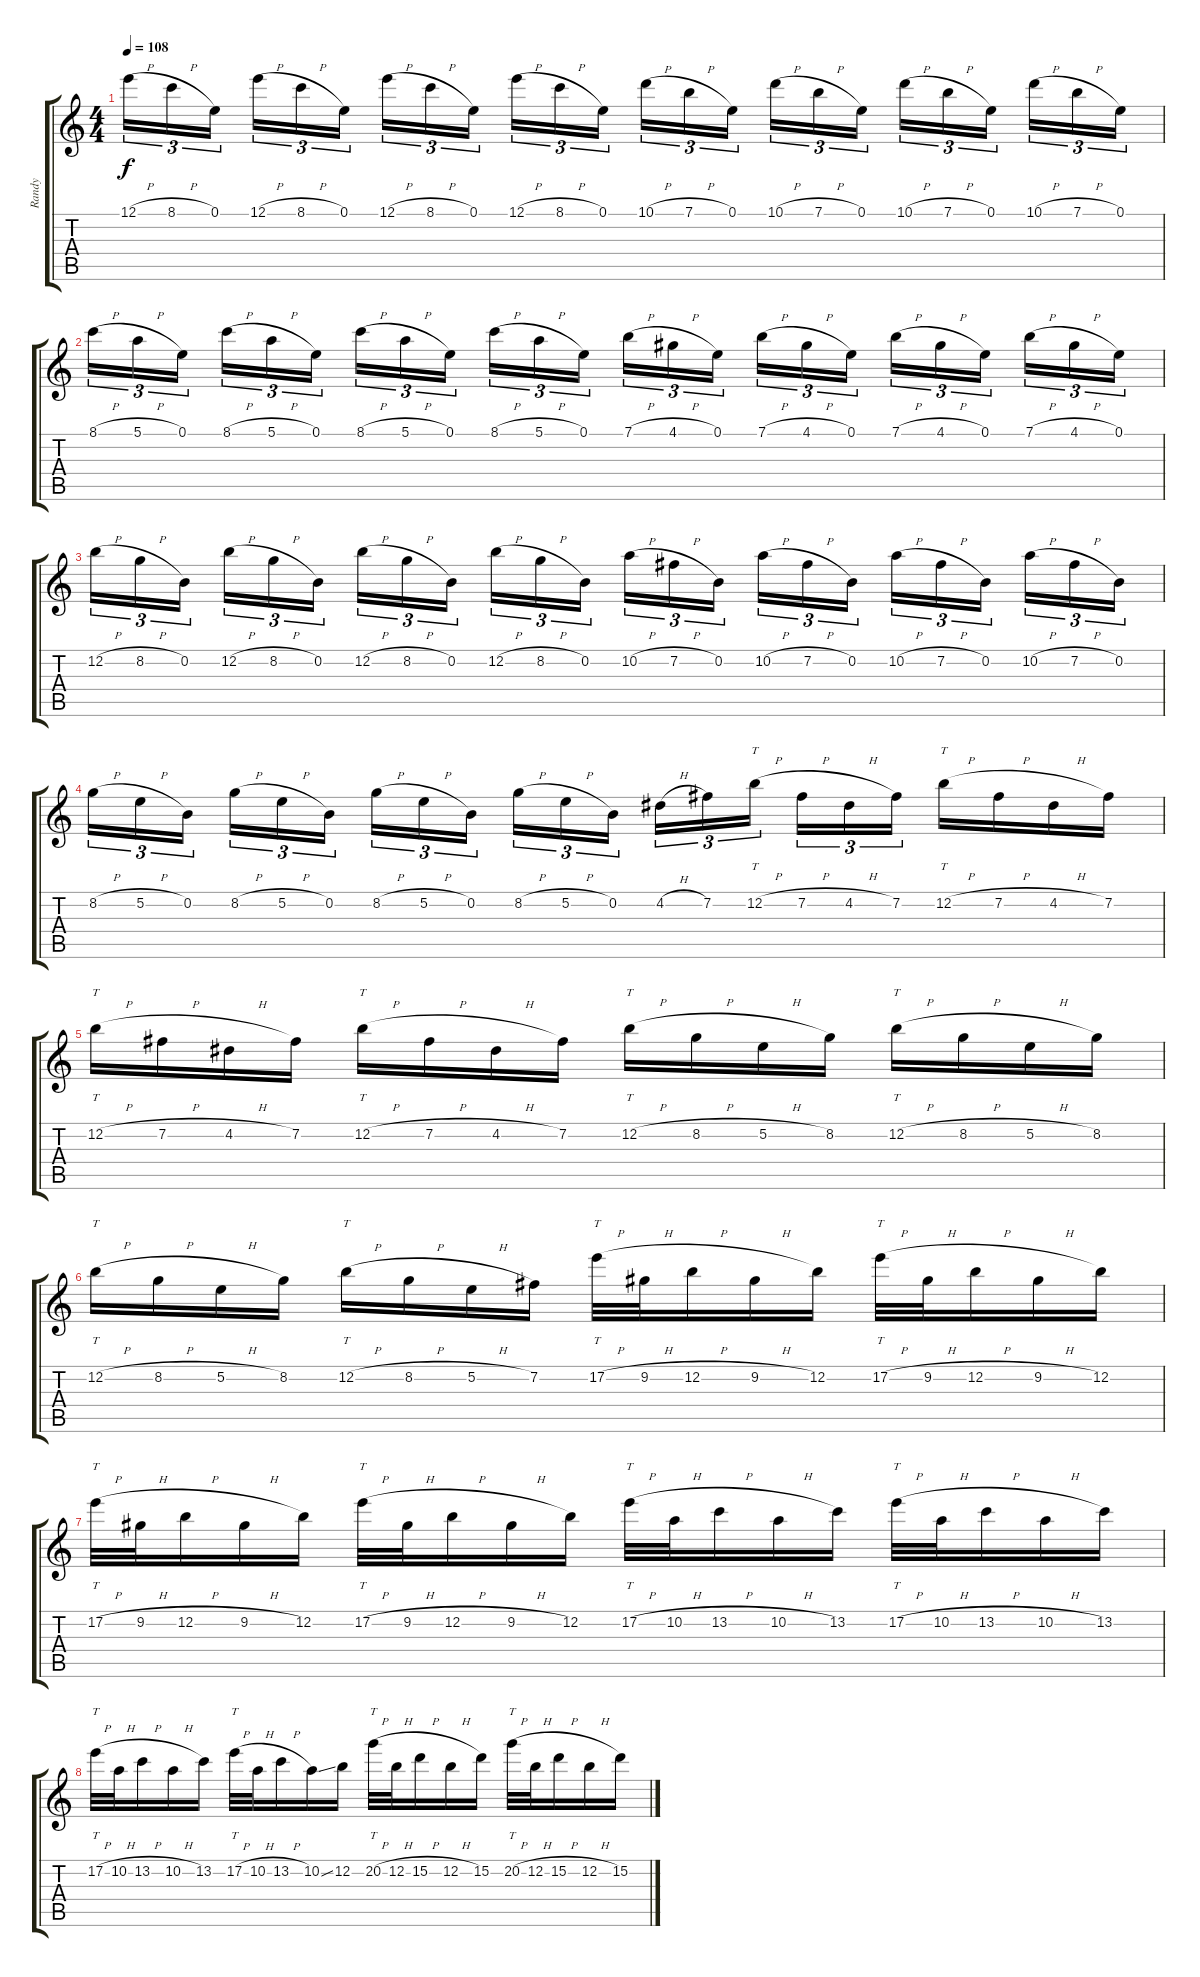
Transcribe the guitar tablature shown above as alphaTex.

\track ("Randy" "Randy") {instrument overdrivenguitar}
\staff {score tabs}
\tuning (E4 B3 G3 D3 A2 E2) {hide}
\ts (4 4)
\tempo 108
\clef g2
\ks c
12.1{h}.16{tu (3 2) dy f} 8.1{h}.16{tu (3 2)} 0.1.16{tu (3 2)} 12.1{h}.16{tu (3 2)} 8.1{h}.16{tu (3 2)} 0.1.16{tu (3 2)} 12.1{h}.16{tu (3 2)} 8.1{h}.16{tu (3 2)} 0.1.16{tu (3 2)} 12.1{h}.16{tu (3 2)} 8.1{h}.16{tu (3 2)} 0.1.16{tu (3 2)} 10.1{h}.16{tu (3 2)} 7.1{h}.16{tu (3 2)} 0.1.16{tu (3 2)} 10.1{h}.16{tu (3 2)} 7.1{h}.16{tu (3 2)} 0.1.16{tu (3 2)} 10.1{h}.16{tu (3 2)} 7.1{h}.16{tu (3 2)} 0.1.16{tu (3 2)} 10.1{h}.16{tu (3 2)} 7.1{h}.16{tu (3 2)} 0.1.16{tu (3 2)} |
8.1{h}.16{tu (3 2)} 5.1{h}.16{tu (3 2)} 0.1.16{tu (3 2)} 8.1{h}.16{tu (3 2)} 5.1{h}.16{tu (3 2)} 0.1.16{tu (3 2)} 8.1{h}.16{tu (3 2)} 5.1{h}.16{tu (3 2)} 0.1.16{tu (3 2)} 8.1{h}.16{tu (3 2)} 5.1{h}.16{tu (3 2)} 0.1.16{tu (3 2)} 7.1{h}.16{tu (3 2)} 4.1{h}.16{tu (3 2)} 0.1.16{tu (3 2)} 7.1{h}.16{tu (3 2)} 4.1{h}.16{tu (3 2)} 0.1.16{tu (3 2)} 7.1{h}.16{tu (3 2)} 4.1{h}.16{tu (3 2)} 0.1.16{tu (3 2)} 7.1{h}.16{tu (3 2)} 4.1{h}.16{tu (3 2)} 0.1.16{tu (3 2)} |
12.2{h}.16{tu (3 2)} 8.2{h}.16{tu (3 2)} 0.2.16{tu (3 2)} 12.2{h}.16{tu (3 2)} 8.2{h}.16{tu (3 2)} 0.2.16{tu (3 2)} 12.2{h}.16{tu (3 2)} 8.2{h}.16{tu (3 2)} 0.2.16{tu (3 2)} 12.2{h}.16{tu (3 2)} 8.2{h}.16{tu (3 2)} 0.2.16{tu (3 2)} 10.2{h}.16{tu (3 2)} 7.2{h}.16{tu (3 2)} 0.2.16{tu (3 2)} 10.2{h}.16{tu (3 2)} 7.2{h}.16{tu (3 2)} 0.2.16{tu (3 2)} 10.2{h}.16{tu (3 2)} 7.2{h}.16{tu (3 2)} 0.2.16{tu (3 2)} 10.2{h}.16{tu (3 2)} 7.2{h}.16{tu (3 2)} 0.2.16{tu (3 2)} |
8.2{h}.16{tu (3 2)} 5.2{h}.16{tu (3 2)} 0.2.16{tu (3 2)} 8.2{h}.16{tu (3 2)} 5.2{h}.16{tu (3 2)} 0.2.16{tu (3 2)} 8.2{h}.16{tu (3 2)} 5.2{h}.16{tu (3 2)} 0.2.16{tu (3 2)} 8.2{h}.16{tu (3 2)} 5.2{h}.16{tu (3 2)} 0.2.16{tu (3 2)} 4.2{h}.16{tu (3 2)} 7.2.16{tu (3 2)} 12.2{h}.16{tt tu (3 2)} 7.2{h}.16{tu (3 2)} 4.2{h}.16{tu (3 2)} 7.2.16{tu (3 2)} 12.2{h}.16{tt} 7.2{h}.16 4.2{h}.16 7.2.16 |
12.2{h}.16{tt} 7.2{h}.16 4.2{h}.16 7.2.16 12.2{h}.16{tt} 7.2{h}.16 4.2{h}.16 7.2.16 12.2{h}.16{tt} 8.2{h}.16 5.2{h}.16 8.2.16 12.2{h}.16{tt} 8.2{h}.16 5.2{h}.16 8.2.16 |
12.2{h}.16{tt} 8.2{h}.16 5.2{h}.16 8.2.16 12.2{h}.16{tt} 8.2{h}.16 5.2{h}.16 7.2.16 17.2{h}.32{tt} 9.2{h}.32 12.2{h}.16 9.2{h}.16 12.2.16 17.2{h}.32{tt} 9.2{h}.32 12.2{h}.16 9.2{h}.16 12.2.16 |
17.2{h}.32{tt} 9.2{h}.32 12.2{h}.16 9.2{h}.16 12.2.16 17.2{h}.32{tt} 9.2{h}.32 12.2{h}.16 9.2{h}.16 12.2.16 17.2{h}.32{tt} 10.2{h}.32 13.2{h}.16 10.2{h}.16 13.2.16 17.2{h}.32{tt} 10.2{h}.32 13.2{h}.16 10.2{h}.16 13.2.16 |
17.2{h}.32{tt} 10.2{h}.32 13.2{h}.16 10.2{h}.16 13.2.16 17.2{h}.32{tt} 10.2{h}.32 13.2{h}.16 10.2{ss}.16 12.2.16 20.2{h}.32{tt} 12.2{h}.32 15.2{h}.16 12.2{h}.16 15.2.16 20.2{h}.32{tt} 12.2{h}.32 15.2{h}.16 12.2{h}.16 15.2.16
